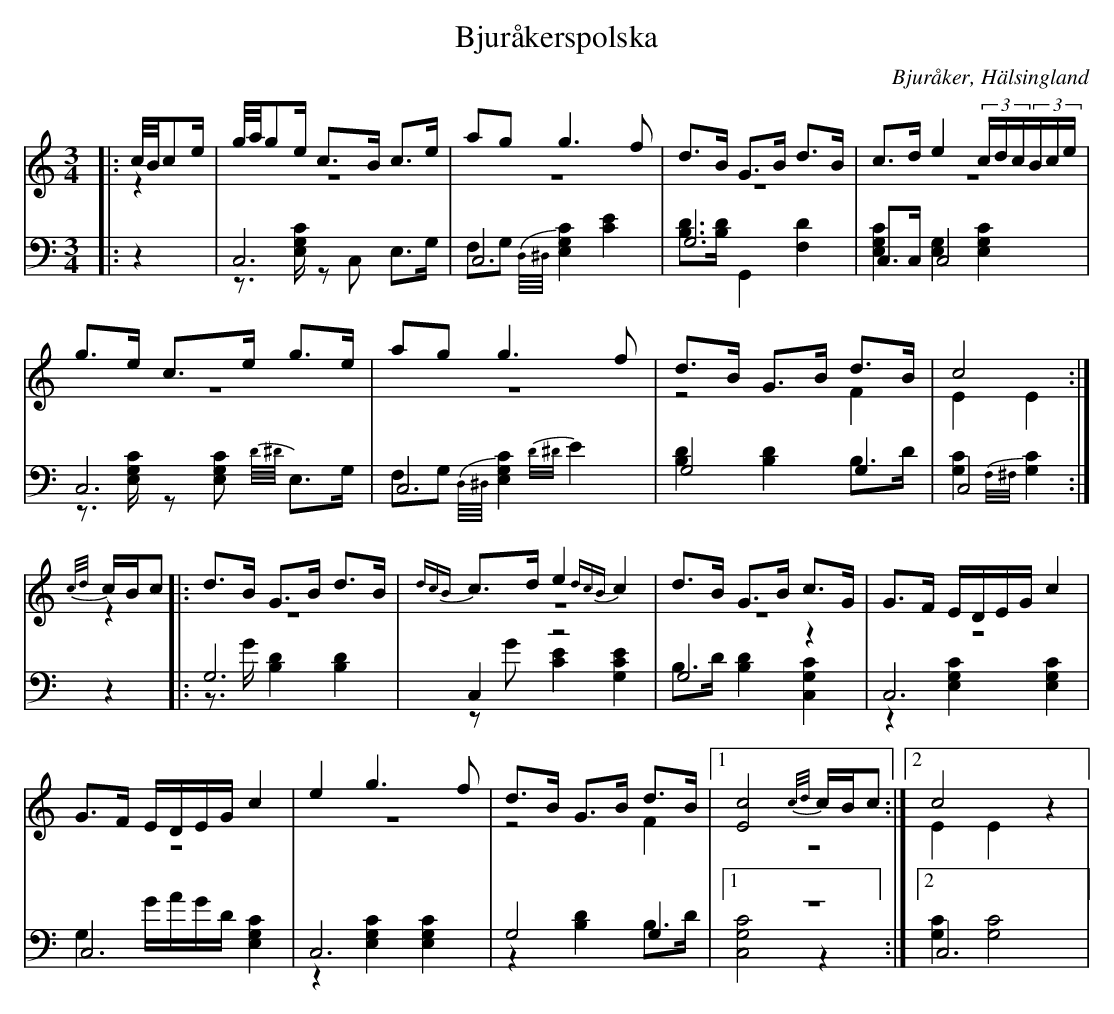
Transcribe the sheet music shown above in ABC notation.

X:1
T: Bjuråkerspolska
O: Bjuråker, Hälsingland
M: 3/4
L: 1/8
K: C
V:1
V:2 merge
V:3
V:4 merge
V:1
|:c//B//ce/|g//a//ge/ c>B c>e|ag g3 f|d>B G>B d>B|c>d e2 (3c/d/c/(3B/c/e/|
g>e c>e g>e|ag g3 f|d>B G>B d>B|c4:|
{c/d/}c/B/c |:d>B G>B d>B|{dcB}c>d e2 {dcB}c2|d>B G>B c>G|G>F E/D/E/G/ c2|
G>F E/D/E/G/ c2|e2 g3 f|d>B G>B d>B|1 [E4c4] {c/d/}c/B/c:|2 c4 z2|
V:2
|:z2|z6|z6|z6|z6|
z6|z6|z4 F2|E2 E2:|
z2|:z6|z6|z6|z6|
 z6|z6|z4 F2|1 z6:|2 E2 E2 z2|
V:3 clef=bass
|:z2|C,6|C,6|G,6|C,>C, C,4|
C,6|C,6|G,4 G,2|C,4:|
z2|:G,6|C,2 z4|G,4 z2|C,6|
 C,6|C,6|G,4 G,2|1 z6:|2 C,6|
V:4 clef=bass
|:z2|z>[E,G,C] zC, E,>G,|F,G, {D,//^D,//}[E,2G,2C2] [E2C2]|[B,D]>[B,D] G,,2 [F,2D2]|[E,2G,2C2] [E,2G,2] [E,2G,2C2]|
z>[E,G,C] z[E,G,C] {D//^D//}E,>G,|F,G, {D,//^D,//}[E,2G,2C2] {D/^D/}E2|[B,2D2] [B,2D2] B,>D|[G,2C2] {F,/^F,/}[G,2C2]:|
z2|:z>G [B,2D2] [B,2D2]|zG [C2E2] [G,2C2E2]|B,>D[B,2D2] [C,2G,2C2]|z2 [E,2G,2C2] [E,2G,2C2]|
G,2 G/A/G/D/ [E,2G,2C2]|z2 [E,2G,2C2] [E,2G,2C2]|z2 [B,2D2] B,>D|1 [C,4G,4C4] z2:|2 [G,2C2] [G,4C4]|
